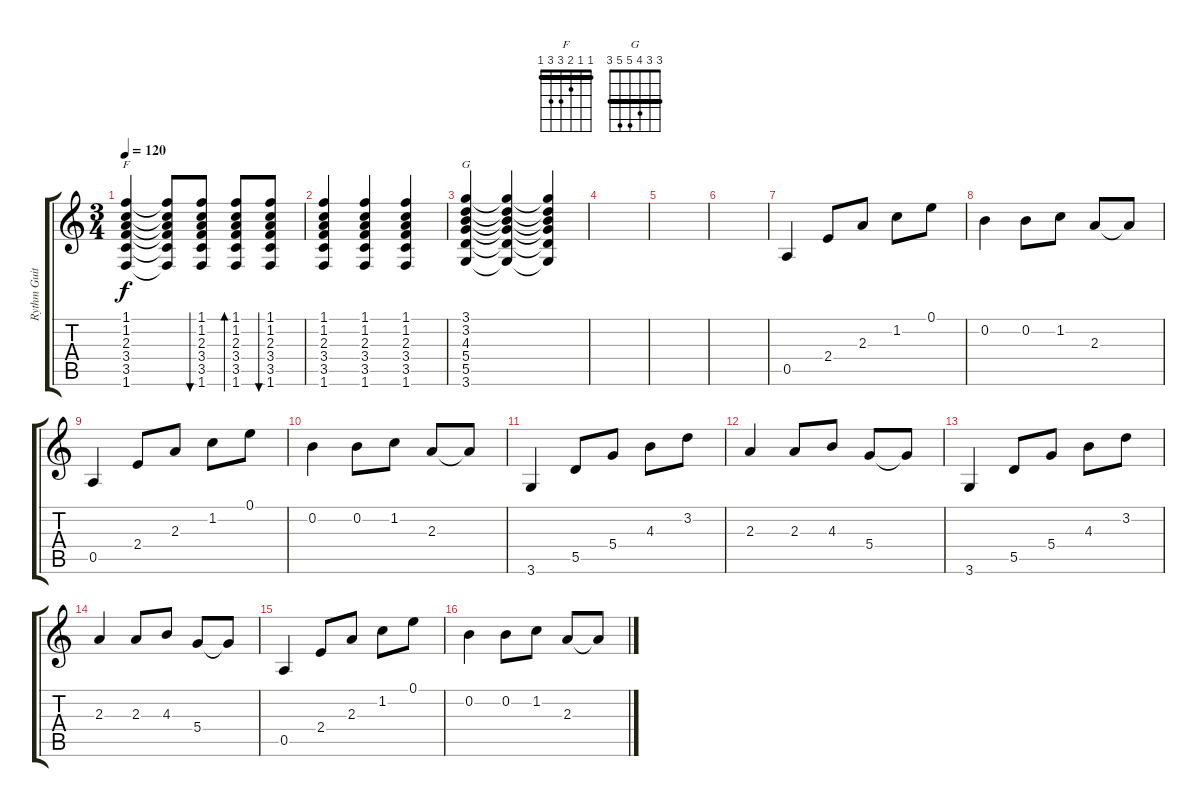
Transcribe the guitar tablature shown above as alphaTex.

\track ("Rythm Guitar" "Rythm Guit") {instrument electricguitarclean}
\staff {score tabs}
\tuning (E4 B3 G3 D3 A2 E2) {hide}
\chord ("F" 1 1 2 3 3 1) {barre 1}
\chord ("G" 3 3 4 5 5 3) {barre 3}
\ts (3 4)
\tempo 120
\clef g2
\ks c
(1.1 1.2 2.3 3.4 3.5 1.6).4{ch "F" dy f} (1.1{t} 1.2{t} 2.3{t} 3.4{t} 3.5{t} 1.6{t}).8 (1.1 1.2 2.3 3.4 3.5 1.6).8{bu 60} (1.1 1.2 2.3 3.4 3.5 1.6).8{bd 60} (1.1 1.2 2.3 3.4 3.5 1.6).8{bu 60} |
(1.1 1.2 2.3 3.4 3.5 1.6).4 (1.1 1.2 2.3 3.4 3.5 1.6).4 (1.1 1.2 2.3 3.4 3.5 1.6).4 |
(3.1 3.2 4.3 5.4 5.5 3.6).4{ch "G"} (3.1{t} 3.2{t} 4.3{t} 5.4{t} 5.5{t} 3.6{t}).4 (3.1{t} 3.2{t} 4.3{t} 5.4{t} 5.5{t} 3.6{t}).4 |
|
|
|
0.5.4 2.4.8 2.3.8 1.2.8 0.1.8 |
0.2.4 0.2.8 1.2.8 2.3.8 2.3{t}.8 |
0.5.4 2.4.8 2.3.8 1.2.8 0.1.8 |
0.2.4 0.2.8 1.2.8 2.3.8 2.3{t}.8 |
3.6.4 5.5.8 5.4.8 4.3.8 3.2.8 |
2.3.4 2.3.8 4.3.8 5.4.8 5.4{t}.8 |
3.6.4 5.5.8 5.4.8 4.3.8 3.2.8 |
2.3.4 2.3.8 4.3.8 5.4.8 5.4{t}.8 |
0.5.4 2.4.8 2.3.8 1.2.8 0.1.8 |
0.2.4 0.2.8 1.2.8 2.3.8 2.3{t}.8
